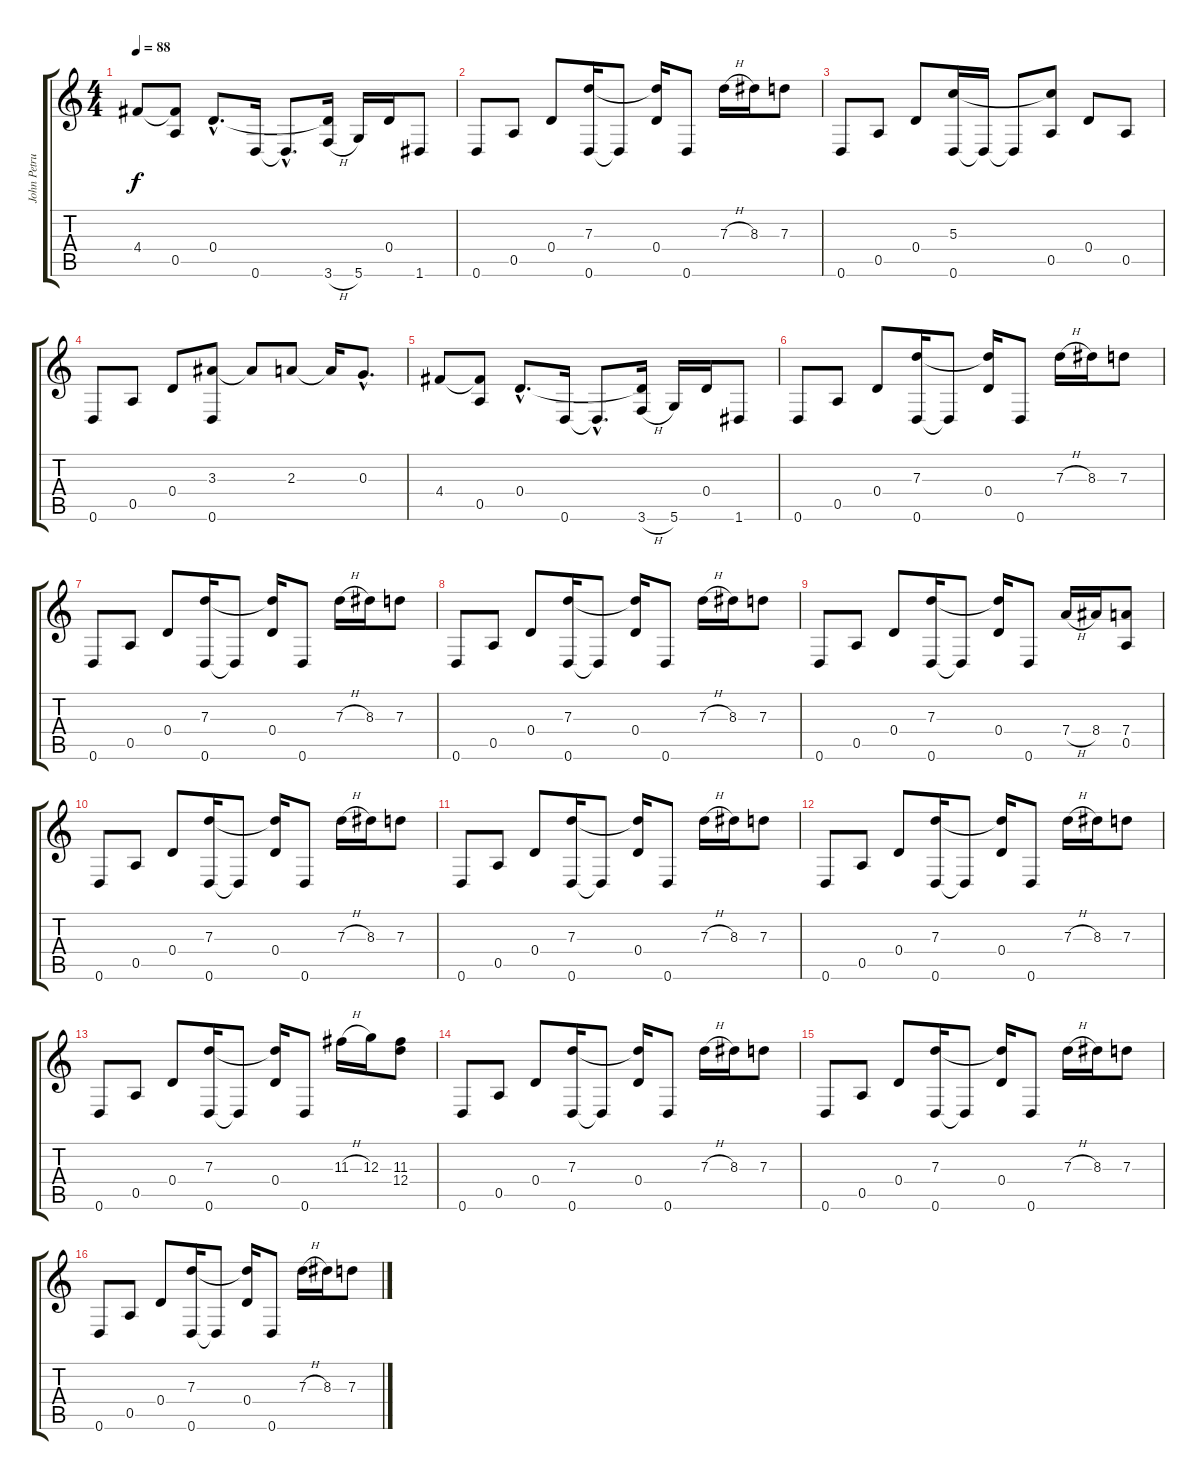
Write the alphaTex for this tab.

\track ("John Petrucci - 6 Strings Guitar Dropped" "John Petru") {instrument acousticguitarsteel}
\staff {score tabs}
\tuning (E4 B3 G3 D3 A2 D2) {hide}
\ts (4 4)
\tempo 88
\clef g2
\ks c
4.4.8{dy f} (4.4{t} 0.5).8 0.4{hac}.8{d} 0.6.16 0.6{hac t}.8{d} (0.4{t} 3.6{h}).16 5.6.16 0.4.16 1.6.8 |
0.6.8 0.5.8 0.4.8 (7.3 0.6).16 0.6{t}.8 (7.3{t} 0.4).16 0.6.8 7.3{h}.16 8.3.16 7.3.8 |
0.6.8 0.5.8 0.4.8 (5.3 0.6).16 0.6{t}.16 0.6{t}.8 (5.3{t} 0.5).8 0.4.8 0.5.8 |
0.6.8 0.5.8 0.4.8 (3.3 0.6).8 3.3{t}.8 2.3.8 2.3{t}.16 0.3{hac}.8{d} |
4.4.8 (4.4{t} 0.5).8 0.4{hac}.8{d} 0.6.16 0.6{hac t}.8{d} (0.4{t} 3.6{h}).16 5.6.16 0.4.16 1.6.8 |
0.6.8 0.5.8 0.4.8 (7.3 0.6).16 0.6{t}.8 (7.3{t} 0.4).16 0.6.8 7.3{h}.16 8.3.16 7.3.8 |
0.6.8 0.5.8 0.4.8 (7.3 0.6).16 0.6{t}.8 (7.3{t} 0.4).16 0.6.8 7.3{h}.16 8.3.16 7.3.8 |
0.6.8 0.5.8 0.4.8 (7.3 0.6).16 0.6{t}.8 (7.3{t} 0.4).16 0.6.8 7.3{h}.16 8.3.16 7.3.8 |
0.6.8 0.5.8 0.4.8 (7.3 0.6).16 0.6{t}.8 (7.3{t} 0.4).16 0.6.8 7.4{h}.16 8.4.16 (7.4 0.5).8 |
0.6.8 0.5.8 0.4.8 (7.3 0.6).16 0.6{t}.8 (7.3{t} 0.4).16 0.6.8 7.3{h}.16 8.3.16 7.3.8 |
0.6.8 0.5.8 0.4.8 (7.3 0.6).16 0.6{t}.8 (7.3{t} 0.4).16 0.6.8 7.3{h}.16 8.3.16 7.3.8 |
0.6.8 0.5.8 0.4.8 (7.3 0.6).16 0.6{t}.8 (7.3{t} 0.4).16 0.6.8 7.3{h}.16 8.3.16 7.3.8 |
0.6.8 0.5.8 0.4.8 (7.3 0.6).16 0.6{t}.8 (7.3{t} 0.4).16 0.6.8 11.3{h}.16 12.3.16 (11.3 12.4).8 |
0.6.8 0.5.8 0.4.8 (7.3 0.6).16 0.6{t}.8 (7.3{t} 0.4).16 0.6.8 7.3{h}.16 8.3.16 7.3.8 |
0.6.8 0.5.8 0.4.8 (7.3 0.6).16 0.6{t}.8 (7.3{t} 0.4).16 0.6.8 7.3{h}.16 8.3.16 7.3.8 |
0.6.8 0.5.8 0.4.8 (7.3 0.6).16 0.6{t}.8 (7.3{t} 0.4).16 0.6.8 7.3{h}.16 8.3.16 7.3.8
